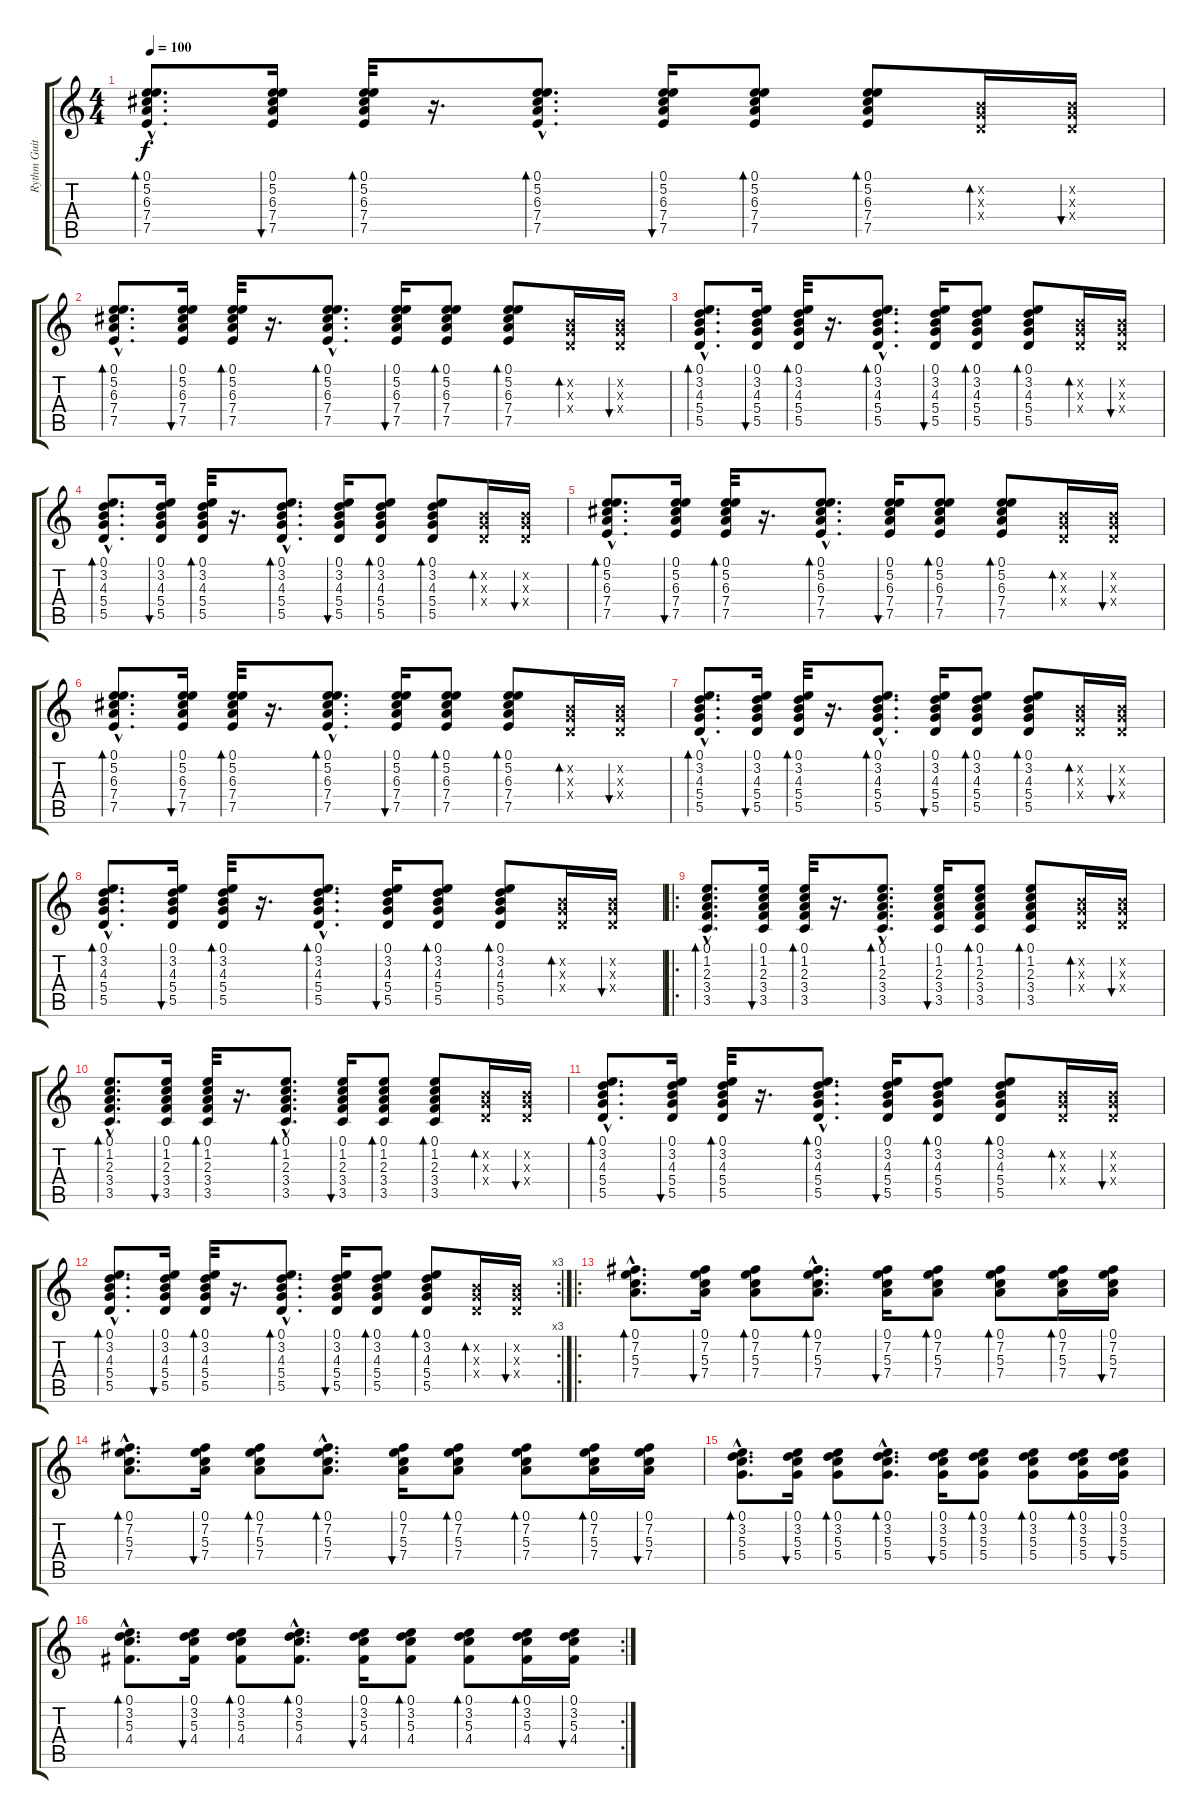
\track ("Rythm Guitar" "Rythm Guit") {instrument acousticguitarnylon}
\staff {score tabs}
\tuning (E4 B3 G3 D3 A2 E2) {hide}
\ts (4 4)
\tempo 100
\clef g2
\ks c
(0.1{hac} 5.2{hac} 6.3{hac} 7.4{hac} 7.5{hac}).8{d bd 60 dy f} (0.1 5.2 6.3 7.4 7.5).16{bu 60} (0.1 5.2 6.3 7.4 7.5).32{bd 60} r.16{d} (0.1{hac} 5.2{hac} 6.3{hac} 7.4{hac} 7.5{hac}).8{d bd 60} (0.1 5.2 6.3 7.4 7.5).16{bu 60} (0.1 5.2 6.3 7.4 7.5).8{bd 60} (0.1 5.2 6.3 7.4 7.5).8{bd 60} (0.2{x} 0.3{x} 0.4{x}).16{bd 60} (0.2{x} 0.3{x} 0.4{x}).16{bu 60} |
(0.1{hac} 5.2{hac} 6.3{hac} 7.4{hac} 7.5{hac}).8{d bd 60} (0.1 5.2 6.3 7.4 7.5).16{bu 60} (0.1 5.2 6.3 7.4 7.5).32{bd 60} r.16{d} (0.1{hac} 5.2{hac} 6.3{hac} 7.4{hac} 7.5{hac}).8{d bd 60} (0.1 5.2 6.3 7.4 7.5).16{bu 60} (0.1 5.2 6.3 7.4 7.5).8{bd 60} (0.1 5.2 6.3 7.4 7.5).8{bd 60} (0.2{x} 0.3{x} 0.4{x}).16{bd 60} (0.2{x} 0.3{x} 0.4{x}).16{bu 60} |
(0.1{hac} 3.2{hac} 4.3{hac} 5.4{hac} 5.5{hac}).8{d bd 60} (0.1 3.2 4.3 5.4 5.5).16{bu 60} (0.1 3.2 4.3 5.4 5.5).32{bd 60} r.16{d} (0.1{hac} 3.2{hac} 4.3{hac} 5.4{hac} 5.5{hac}).8{d bd 60} (0.1 3.2 4.3 5.4 5.5).16{bu 60} (0.1 3.2 4.3 5.4 5.5).8{bd 60} (0.1 3.2 4.3 5.4 5.5).8{bd 60} (0.2{x} 0.3{x} 0.4{x}).16{bd 60} (0.2{x} 0.3{x} 0.4{x}).16{bu 60} |
(0.1{hac} 3.2{hac} 4.3{hac} 5.4{hac} 5.5{hac}).8{d bd 60} (0.1 3.2 4.3 5.4 5.5).16{bu 60} (0.1 3.2 4.3 5.4 5.5).32{bd 60} r.16{d} (0.1{hac} 3.2{hac} 4.3{hac} 5.4{hac} 5.5{hac}).8{d bd 60} (0.1 3.2 4.3 5.4 5.5).16{bu 60} (0.1 3.2 4.3 5.4 5.5).8{bd 60} (0.1 3.2 4.3 5.4 5.5).8{bd 60} (0.2{x} 0.3{x} 0.4{x}).16{bd 60} (0.2{x} 0.3{x} 0.4{x}).16{bu 60} |
(0.1{hac} 5.2{hac} 6.3{hac} 7.4{hac} 7.5{hac}).8{d bd 60} (0.1 5.2 6.3 7.4 7.5).16{bu 60} (0.1 5.2 6.3 7.4 7.5).32{bd 60} r.16{d} (0.1{hac} 5.2{hac} 6.3{hac} 7.4{hac} 7.5{hac}).8{d bd 60} (0.1 5.2 6.3 7.4 7.5).16{bu 60} (0.1 5.2 6.3 7.4 7.5).8{bd 60} (0.1 5.2 6.3 7.4 7.5).8{bd 60} (0.2{x} 0.3{x} 0.4{x}).16{bd 60} (0.2{x} 0.3{x} 0.4{x}).16{bu 60} |
(0.1{hac} 5.2{hac} 6.3{hac} 7.4{hac} 7.5{hac}).8{d bd 60} (0.1 5.2 6.3 7.4 7.5).16{bu 60} (0.1 5.2 6.3 7.4 7.5).32{bd 60} r.16{d} (0.1{hac} 5.2{hac} 6.3{hac} 7.4{hac} 7.5{hac}).8{d bd 60} (0.1 5.2 6.3 7.4 7.5).16{bu 60} (0.1 5.2 6.3 7.4 7.5).8{bd 60} (0.1 5.2 6.3 7.4 7.5).8{bd 60} (0.2{x} 0.3{x} 0.4{x}).16{bd 60} (0.2{x} 0.3{x} 0.4{x}).16{bu 60} |
(0.1{hac} 3.2{hac} 4.3{hac} 5.4{hac} 5.5{hac}).8{d bd 60} (0.1 3.2 4.3 5.4 5.5).16{bu 60} (0.1 3.2 4.3 5.4 5.5).32{bd 60} r.16{d} (0.1{hac} 3.2{hac} 4.3{hac} 5.4{hac} 5.5{hac}).8{d bd 60} (0.1 3.2 4.3 5.4 5.5).16{bu 60} (0.1 3.2 4.3 5.4 5.5).8{bd 60} (0.1 3.2 4.3 5.4 5.5).8{bd 60} (0.2{x} 0.3{x} 0.4{x}).16{bd 60} (0.2{x} 0.3{x} 0.4{x}).16{bu 60} |
(0.1{hac} 3.2{hac} 4.3{hac} 5.4{hac} 5.5{hac}).8{d bd 60} (0.1 3.2 4.3 5.4 5.5).16{bu 60} (0.1 3.2 4.3 5.4 5.5).32{bd 60} r.16{d} (0.1{hac} 3.2{hac} 4.3{hac} 5.4{hac} 5.5{hac}).8{d bd 60} (0.1 3.2 4.3 5.4 5.5).16{bu 60} (0.1 3.2 4.3 5.4 5.5).8{bd 60} (0.1 3.2 4.3 5.4 5.5).8{bd 60} (0.2{x} 0.3{x} 0.4{x}).16{bd 60} (0.2{x} 0.3{x} 0.4{x}).16{bu 60} |
\ro
(0.1{hac} 1.2{hac} 2.3{hac} 3.4{hac} 3.5{hac}).8{d bd 60} (0.1 1.2 2.3 3.4 3.5).16{bu 60} (0.1 1.2 2.3 3.4 3.5).32{bd 60} r.16{d} (0.1{hac} 1.2{hac} 2.3{hac} 3.4{hac} 3.5{hac}).8{d bd 60} (0.1 1.2 2.3 3.4 3.5).16{bu 60} (0.1 1.2 2.3 3.4 3.5).8{bd 60} (0.1 1.2 2.3 3.4 3.5).8{bd 60} (0.2{x} 0.3{x} 0.4{x}).16{bd 60} (0.2{x} 0.3{x} 0.4{x}).16{bu 60} |
(0.1{hac} 1.2{hac} 2.3{hac} 3.4{hac} 3.5{hac}).8{d bd 60} (0.1 1.2 2.3 3.4 3.5).16{bu 60} (0.1 1.2 2.3 3.4 3.5).32{bd 60} r.16{d} (0.1{hac} 1.2{hac} 2.3{hac} 3.4{hac} 3.5{hac}).8{d bd 60} (0.1 1.2 2.3 3.4 3.5).16{bu 60} (0.1 1.2 2.3 3.4 3.5).8{bd 60} (0.1 1.2 2.3 3.4 3.5).8{bd 60} (0.2{x} 0.3{x} 0.4{x}).16{bd 60} (0.2{x} 0.3{x} 0.4{x}).16{bu 60} |
(0.1{hac} 3.2{hac} 4.3{hac} 5.4{hac} 5.5{hac}).8{d bd 60} (0.1 3.2 4.3 5.4 5.5).16{bu 60} (0.1 3.2 4.3 5.4 5.5).32{bd 60} r.16{d} (0.1{hac} 3.2{hac} 4.3{hac} 5.4{hac} 5.5{hac}).8{d bd 60} (0.1 3.2 4.3 5.4 5.5).16{bu 60} (0.1 3.2 4.3 5.4 5.5).8{bd 60} (0.1 3.2 4.3 5.4 5.5).8{bd 60} (0.2{x} 0.3{x} 0.4{x}).16{bd 60} (0.2{x} 0.3{x} 0.4{x}).16{bu 60} |
\rc 3
(0.1{hac} 3.2{hac} 4.3{hac} 5.4{hac} 5.5{hac}).8{d bd 60} (0.1 3.2 4.3 5.4 5.5).16{bu 60} (0.1 3.2 4.3 5.4 5.5).32{bd 60} r.16{d} (0.1{hac} 3.2{hac} 4.3{hac} 5.4{hac} 5.5{hac}).8{d bd 60} (0.1 3.2 4.3 5.4 5.5).16{bu 60} (0.1 3.2 4.3 5.4 5.5).8{bd 60} (0.1 3.2 4.3 5.4 5.5).8{bd 60} (0.2{x} 0.3{x} 0.4{x}).16{bd 60} (0.2{x} 0.3{x} 0.4{x}).16{bu 60} |
\ro
(0.1{hac} 7.2{hac} 5.3{hac} 7.4{hac}).8{d bd 60} (0.1 7.2 5.3 7.4).16{bu 60} (0.1 7.2 5.3 7.4).8{bd 60} (0.1{hac} 7.2{hac} 5.3{hac} 7.4{hac}).8{d bd 60} (0.1 7.2 5.3 7.4).16{bu 60} (0.1 7.2 5.3 7.4).8{bd 60} (0.1 7.2 5.3 7.4).8{bd 60} (0.1 7.2 5.3 7.4).16{bd 60} (0.1 7.2 5.3 7.4).16{bu 60} |
(0.1{hac} 7.2{hac} 5.3{hac} 7.4{hac}).8{d bd 60} (0.1 7.2 5.3 7.4).16{bu 60} (0.1 7.2 5.3 7.4).8{bd 60} (0.1{hac} 7.2{hac} 5.3{hac} 7.4{hac}).8{d bd 60} (0.1 7.2 5.3 7.4).16{bu 60} (0.1 7.2 5.3 7.4).8{bd 60} (0.1 7.2 5.3 7.4).8{bd 60} (0.1 7.2 5.3 7.4).16{bd 60} (0.1 7.2 5.3 7.4).16{bu 60} |
(0.1{hac} 3.2{hac} 5.3{hac} 5.4{hac}).8{d bd 60} (0.1 3.2 5.3 5.4).16{bu 60} (0.1 3.2 5.3 5.4).8{bd 60} (0.1{hac} 3.2{hac} 5.3{hac} 5.4{hac}).8{d bd 60} (0.1 3.2 5.3 5.4).16{bu 60} (0.1 3.2 5.3 5.4).8{bd 60} (0.1 3.2 5.3 5.4).8{bd 60} (0.1 3.2 5.3 5.4).16{bd 60} (0.1 3.2 5.3 5.4).16{bu 60} |
\rc 2
(0.1{hac} 3.2{hac} 5.3{hac} 4.4{hac}).8{d bd 60} (0.1 3.2 5.3 4.4).16{bu 60} (0.1 3.2 5.3 4.4).8{bd 60} (0.1{hac} 3.2{hac} 5.3{hac} 4.4{hac}).8{d bd 60} (0.1 3.2 5.3 4.4).16{bu 60} (0.1 3.2 5.3 4.4).8{bd 60} (0.1 3.2 5.3 4.4).8{bd 60} (0.1 3.2 5.3 4.4).16{bd 60} (0.1 3.2 5.3 4.4).16{bu 60}
